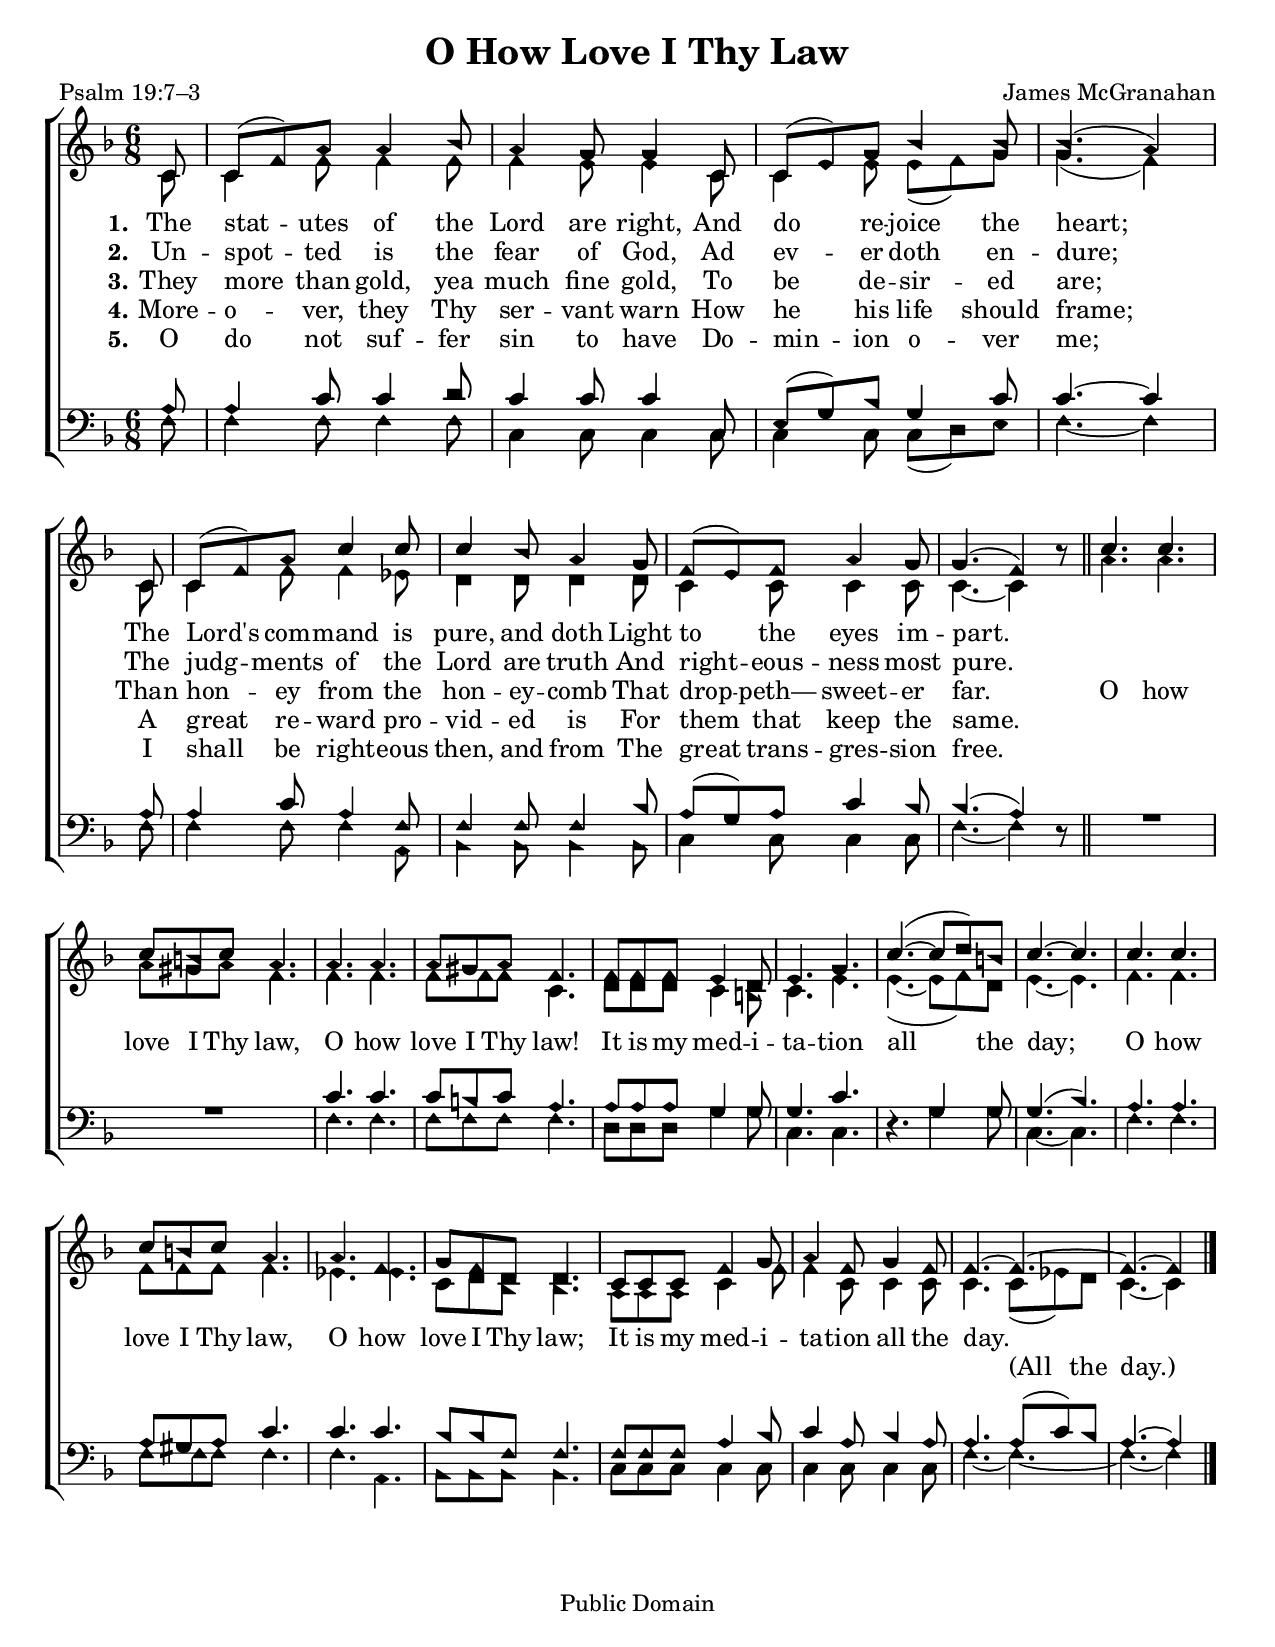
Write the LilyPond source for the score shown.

\version "2.18.2"

\header {
 	title = "O How Love I Thy Law"
 	composer = "James McGranahan"
 	poet = "Psalm 19:7–3"
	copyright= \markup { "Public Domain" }
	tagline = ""
}

\paper {
	#(set-paper-size "letter")
	indent = 0
  page-count = #1
}

global = {
 	\key f \major
 	\time 6/8
	\aikenHeads
  \large
  \override Score.BarNumber.break-visibility = ##(#f #f #f)
	\partial 8
}

soprano = \relative c'' {
 	\global
	c,8 c( f) a a4 bes8 a4 g8 g4 c,8 c( e) g bes4 bes8 bes4.( a4)
	\bar "|" \break
	c,8 c( f) a c4 c8 c4 bes8 a4 g8 f( e) f a4 g8 g4.( f4) b8\rest
	\bar "||"
	c4. c c8 b c a4. a a a8 gis a f4.
	f8 f f e4 d8 e4. g c(~ c8 d) b c4.~ c
	c4. c c8 b c a4. a f g8 f d d4.
	c8 c c f4 g8 a4 f8 g4 f8 f4.~ f~ f~ f4
	\bar "|."

}

alto = \relative c' {
	\global
	c8 c4 f8 f4 f8 f4 e8 e4 c8 c4 e8 e( f) g g4.( f4)
	c8 c4 f8 f4 ees8 d4 d8 d4 d8 c4 c8 c4 c8 c4.~ c4 s8
	a'4. a a8 gis a f4. f f f8 f f c4.
	d8 d d c4 b8 c4. e e(~ e8 f) d e4.~ e
	f f f8 f f f4. ees ees c8 d bes bes4.
	a8 a a c4 f8 f4 c8 c4 c8 c4. c8( ees) d c4.~ c4
}

tenor = \relative c' {
	\global
	\clef "bass"
	a8 a4 c8 c4 d8 c4 c8 c4 c,8 e( g) bes g4 c8 c4.~ c4
	a8 a4 c8 a4 f8 f4 f8 f4 bes8 a( g) a c4 bes8 bes4.( a4) s8
	s2. s2. c4. c c8 b c a4. a8 a a g4 g8 g4. c s4. g4 g8 g4.( bes)
  a a a8 gis a c4. c c bes8 bes f f4.
  f8 f f a4 bes8 c4 a8 bes4 a8 a4. a8( c) bes a4.~ a4
}

bass = \relative c {
	\global
	\clef "bass"
	f8 f4 f8 f4 f8 c4 c8 c4 c8 c4 c8 c( d) e f4.~ f4
	f8 f4 f8 f4 a,8 bes4 bes8 bes4 bes8 c4 c8 c4 c8 f4.~ f4 d8\rest
  \override MultiMeasureRest.staff-position = #2
	R2. R2. f4. f f8 f f f4. d8 d d g4 g8 c,4. c d4.\rest g4 g8 c,4.~ c
  f4. f f8 f f f4. f a, bes8 bes bes bes 4.
  c8 c c c4 c8 c4 c8 c4 c8 f4.~ f~ f~ f4
}

verseOne = \lyricmode {
	\set stanza = "1."
	The stat -- utes of the Lord are right,
	And do re -- joice the heart;
	The Lord's com -- mand is pure, and doth
	Light to the eyes im -- part.
}

verseTwo = \lyricmode {
	\set stanza = "2."
	Un -- spot -- ted is the fear of God,
	Ad ev -- er doth en -- dure;
	The judg -- ments of the Lord are truth
	And right -- eous -- ness most pure.
}

verseThree = \lyricmode {
	\set stanza = "3."
	They more than gold, yea much fine gold,
	To be de -- sir -- ed are;
	Than hon -- ey from the hon -- ey -- comb
	That drop -- peth— sweet -- er far.
	O how love I Thy law, O how love I Thy law!
	It is my med -- i -- ta -- tion all the day;
	O how love I Thy law, O how love I Thy law;
	It is my med -- i -- ta -- tion all the day.
}

splitText = \lyricmode {
	\repeat unfold 72 {\skip 1} (All the day.)
}

verseFour = \lyricmode {
	\set stanza = "4."
	More -- o -- ver, they Thy ser -- vant warn
	How he his life should frame;
	A great re -- ward pro -- vid -- ed is
	For them that keep the same.
}

verseFive = \lyricmode {
	\set stanza = "5."
	O do not suf -- fer sin to have
	Do -- min -- ion o -- ver me;
	I shall be right -- eous then, and from
	The great trans -- gres -- sion free.
}

\score{
	\new ChoirStaff <<
		\new Staff \with {midiInstrument = #"acoustic grand"} <<
			\new Voice = "soprano" {\voiceOne \soprano}
			\new Voice = "alto" {\voiceTwo \alto}
		>>
		
		\new Lyrics {
			\lyricsto "soprano" \verseOne
		}
		\new Lyrics {
			\lyricsto "soprano" \verseTwo
		}
		\new Lyrics {
			\lyricsto "soprano" \verseThree
		}
		\new Lyrics {
			\lyricsto "soprano" \verseFour
		}
		\new Lyrics {
			\lyricsto "soprano" \verseFive
		}
		\new Lyrics {
			\lyricsto "alto" \splitText
		}
		\new Staff  \with {midiInstrument = #"acoustic grand"}<<
			\new Voice = "tenor" {\voiceThree \tenor}
			\new Voice = "bass" {\voiceFour \bass}
		>>
		
	>>
	
	\layout{}
	\midi{
		\tempo 4 = 88
	}
}
